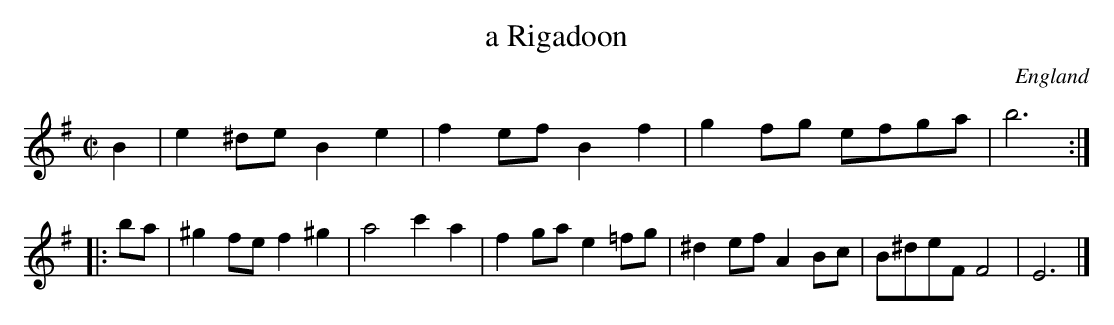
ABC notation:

X:1
T:a Rigadoon
L:1/8
M:C|
O:England
K:E min
B2 |\
e2^de B2e2 | f2ef B2f2 | g2fg efga | b6 ::
ba |\
^g2fe f2^g2 | a4 c'2a2 | f2ga e2=fg | \
^d2ef A2Bc  | B^deF F4 | E6 |]
